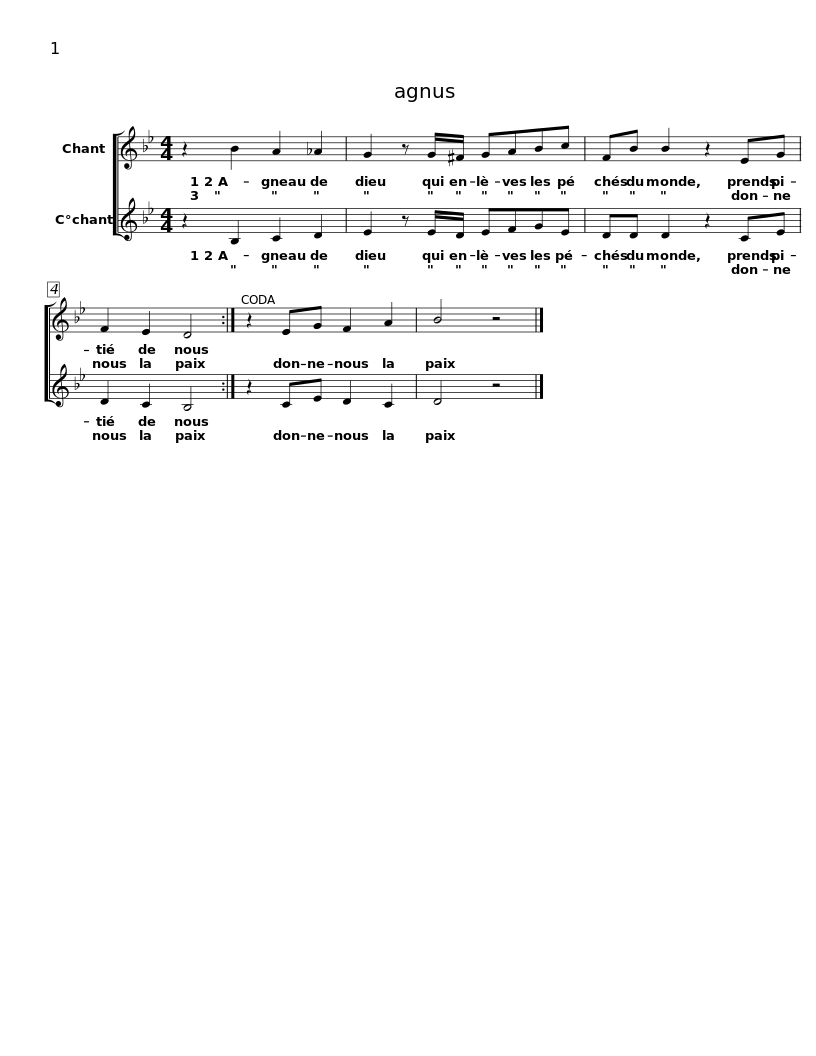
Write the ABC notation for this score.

X:1
%%score [ 1 2 ]
L:1/8
M:4/4
I:linebreak $
K:Bb
V:1 treble
V:2 treble
V:1
 z2 B2 A2 _A2 | G2 z G/^F/ GABc | FB B2 z2 EG | F2 E2 D4 :| z2 EG F2 A2 | %5
 B4 z4 |] %6
V:2
 z2 B,2 C2 D2 | E2 z E/D/ EFGE | DD D2 z2 CE | D2 C2 B,4 :| z2 CE D2 C2 | %5
 D4 z4 |] %6
